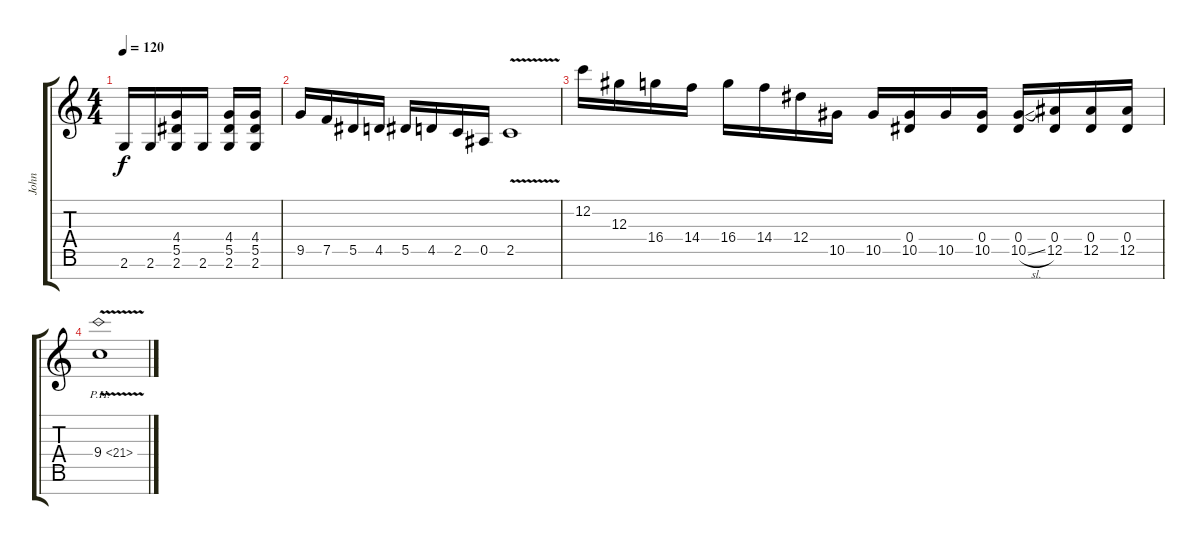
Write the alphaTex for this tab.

\track ("John" "John") {instrument distortionguitar}
\staff {score tabs}
\tuning (F4 C4 Ab3 Eb3 Bb2 F2 C2) {hide}
\ts (4 4)
\tempo 120
\clef g2
\ks c
2.6.16{dy f} 2.6.16 (4.4 5.5 2.6).16 2.6.16 (4.4 5.5 2.6).16 (4.4 5.5 2.6).16 |
9.5.16 7.5.16 5.5.16 4.5.16 5.5.16 4.5.16 2.5.16 0.5.16 2.5{v}.1 |
12.2.16 12.3.16 16.4.16 14.4.16 16.4.16 14.4.16 12.4.16 10.5.16 10.5.16 (0.4 10.5).16 10.5.16 (0.4 10.5).16 (0.4 10.5{sl}).16 (0.4 12.5).16 (0.4 12.5).16 (0.4 12.5).16 |
9.4{ph 12 v}.1
